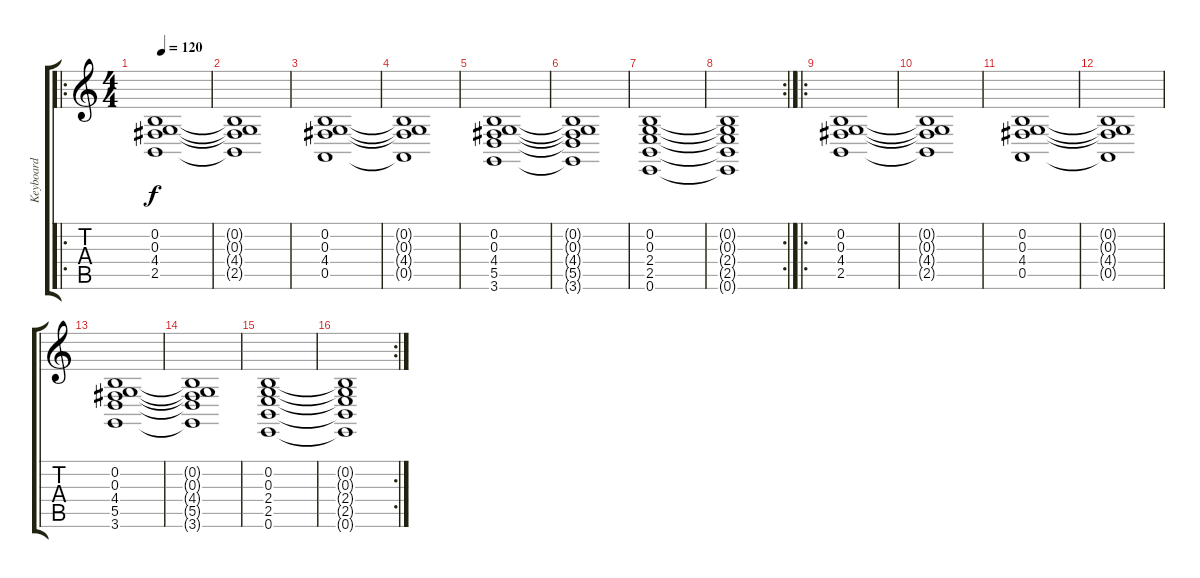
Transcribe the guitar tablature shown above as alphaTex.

\track ("Keyboard" "Keyboard") {instrument synthstrings2}
\staff {score tabs}
\tuning (E4 B3 G3 D3 A2 E2) {hide}
\ro
\ts (4 4)
\tempo 120
\clef g2
\ks c
(0.2 0.3 4.4 2.5).1{dy f} |
(0.2{t} 0.3{t} 4.4{t} 2.5{t}).1 |
(0.2 0.3 4.4 0.5).1 |
(0.2{t} 0.3{t} 4.4{t} 0.5{t}).1 |
(0.2 0.3 4.4 5.5 3.6).1 |
(0.2{t} 0.3{t} 4.4{t} 5.5{t} 3.6{t}).1 |
(0.2 0.3 2.4 2.5 0.6).1 |
\rc 2
(0.2{t} 0.3{t} 2.4{t} 2.5{t} 0.6{t}).1 |
\ro
(0.2 0.3 4.4 2.5).1 |
(0.2{t} 0.3{t} 4.4{t} 2.5{t}).1 |
(0.2 0.3 4.4 0.5).1 |
(0.2{t} 0.3{t} 4.4{t} 0.5{t}).1 |
(0.2 0.3 4.4 5.5 3.6).1 |
(0.2{t} 0.3{t} 4.4{t} 5.5{t} 3.6{t}).1 |
(0.2 0.3 2.4 2.5 0.6).1 |
\rc 2
(0.2{t} 0.3{t} 2.4{t} 2.5{t} 0.6{t}).1
